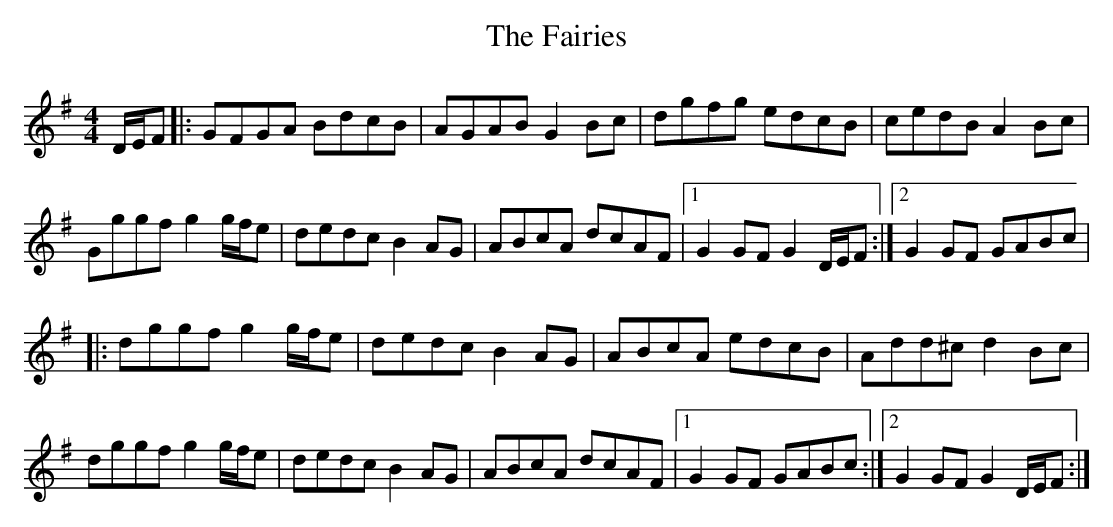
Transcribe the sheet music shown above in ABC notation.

X:1
T: The Fairies
M: 4/4
L: 1/8
K: Gmaj
D/E/F|:GFGA BdcB|AGAB G2Bc|dgfg edcB|cedB A2Bc|
Gggf g2g/f/e|dedc B2AG|ABcA dcAF|[1 G2GF G2D/E/F:|[2 G2GF GABc|
|:dggf g2g/f/e|dedc B2AG|ABcA edcB|Add^c d2Bc|
dggf g2g/f/e|dedc B2AG|ABcA dcAF|[1 G2GF GABc:|[2G2GF G2D/E/F:|
